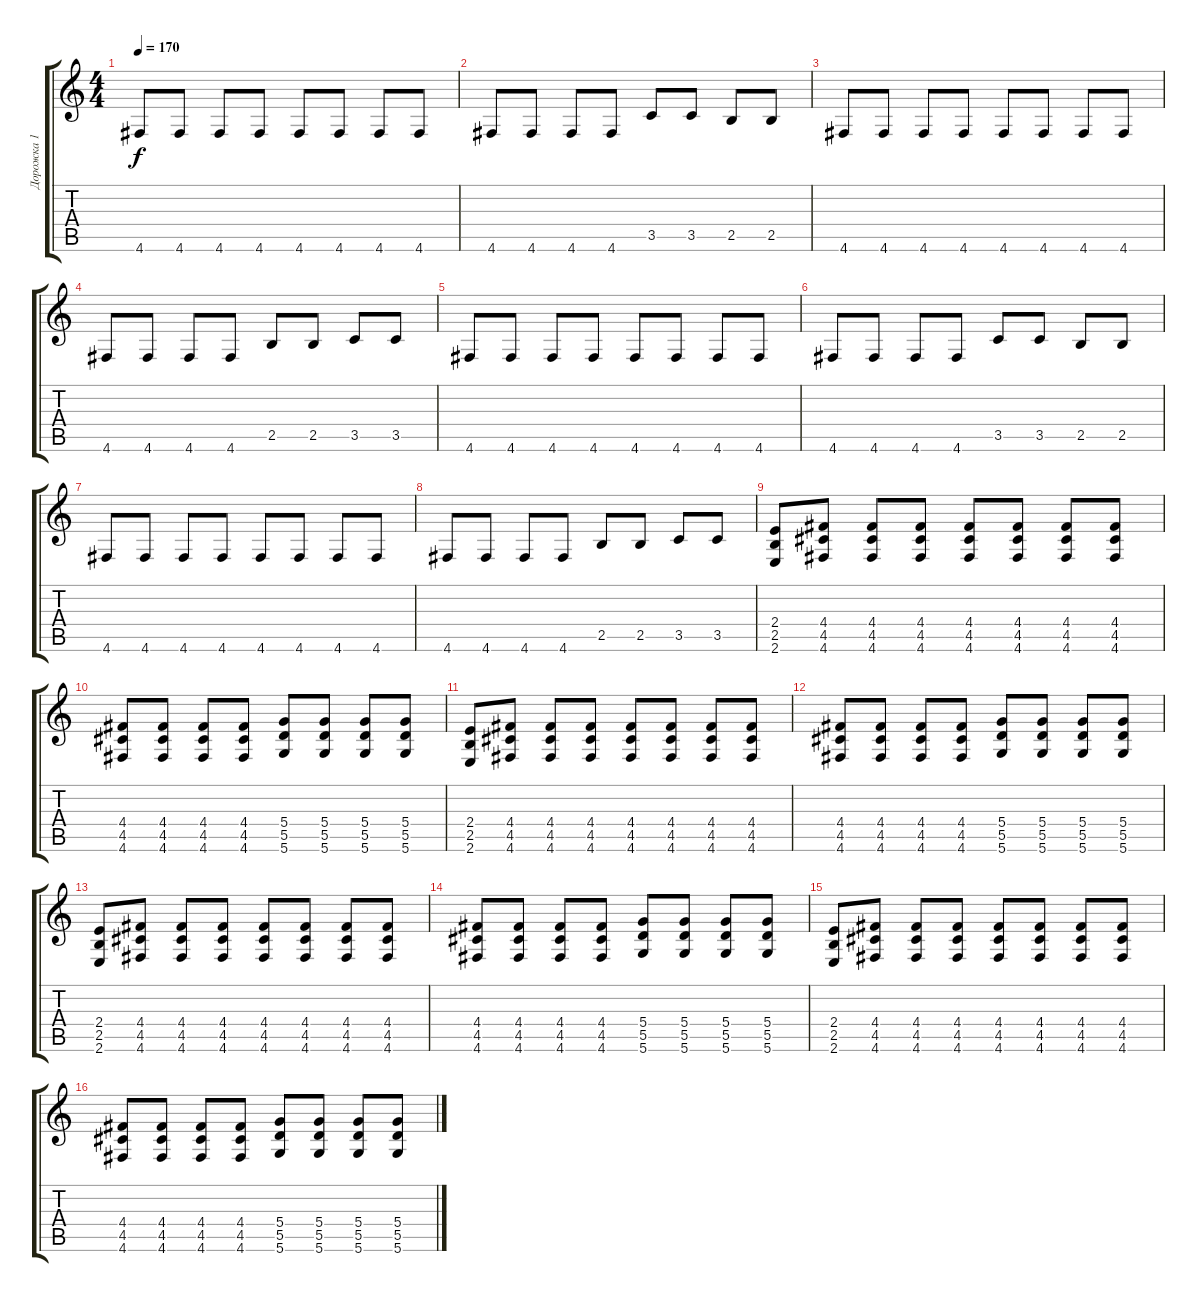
\track ("Дорожка 1" "Дорожка 1") {instrument distortionguitar}
\staff {score tabs}
\tuning (E4 B3 G3 D3 A2 D2) {hide}
\ts (4 4)
\tempo 170
\clef g2
\ks c
4.6.8{dy f} 4.6.8 4.6.8 4.6.8 4.6.8 4.6.8 4.6.8 4.6.8 |
4.6.8 4.6.8 4.6.8 4.6.8 3.5.8 3.5.8 2.5.8 2.5.8 |
4.6.8 4.6.8 4.6.8 4.6.8 4.6.8 4.6.8 4.6.8 4.6.8 |
4.6.8 4.6.8 4.6.8 4.6.8 2.5.8 2.5.8 3.5.8 3.5.8 |
4.6.8 4.6.8 4.6.8 4.6.8 4.6.8 4.6.8 4.6.8 4.6.8 |
4.6.8 4.6.8 4.6.8 4.6.8 3.5.8 3.5.8 2.5.8 2.5.8 |
4.6.8 4.6.8 4.6.8 4.6.8 4.6.8 4.6.8 4.6.8 4.6.8 |
4.6.8 4.6.8 4.6.8 4.6.8 2.5.8 2.5.8 3.5.8 3.5.8 |
(2.4 2.5 2.6).8 (4.4 4.5 4.6).8 (4.4 4.5 4.6).8 (4.4 4.5 4.6).8 (4.4 4.5 4.6).8 (4.4 4.5 4.6).8 (4.4 4.5 4.6).8 (4.4 4.5 4.6).8 |
(4.4 4.5 4.6).8 (4.4 4.5 4.6).8 (4.4 4.5 4.6).8 (4.4 4.5 4.6).8 (5.4 5.5 5.6).8 (5.4 5.5 5.6).8 (5.4 5.5 5.6).8 (5.4 5.5 5.6).8 |
(2.4 2.5 2.6).8 (4.4 4.5 4.6).8 (4.4 4.5 4.6).8 (4.4 4.5 4.6).8 (4.4 4.5 4.6).8 (4.4 4.5 4.6).8 (4.4 4.5 4.6).8 (4.4 4.5 4.6).8 |
(4.4 4.5 4.6).8 (4.4 4.5 4.6).8 (4.4 4.5 4.6).8 (4.4 4.5 4.6).8 (5.4 5.5 5.6).8 (5.4 5.5 5.6).8 (5.4 5.5 5.6).8 (5.4 5.5 5.6).8 |
(2.4 2.5 2.6).8 (4.4 4.5 4.6).8 (4.4 4.5 4.6).8 (4.4 4.5 4.6).8 (4.4 4.5 4.6).8 (4.4 4.5 4.6).8 (4.4 4.5 4.6).8 (4.4 4.5 4.6).8 |
(4.4 4.5 4.6).8 (4.4 4.5 4.6).8 (4.4 4.5 4.6).8 (4.4 4.5 4.6).8 (5.4 5.5 5.6).8 (5.4 5.5 5.6).8 (5.4 5.5 5.6).8 (5.4 5.5 5.6).8 |
(2.4 2.5 2.6).8 (4.4 4.5 4.6).8 (4.4 4.5 4.6).8 (4.4 4.5 4.6).8 (4.4 4.5 4.6).8 (4.4 4.5 4.6).8 (4.4 4.5 4.6).8 (4.4 4.5 4.6).8 |
(4.4 4.5 4.6).8 (4.4 4.5 4.6).8 (4.4 4.5 4.6).8 (4.4 4.5 4.6).8 (5.4 5.5 5.6).8 (5.4 5.5 5.6).8 (5.4 5.5 5.6).8 (5.4 5.5 5.6).8
